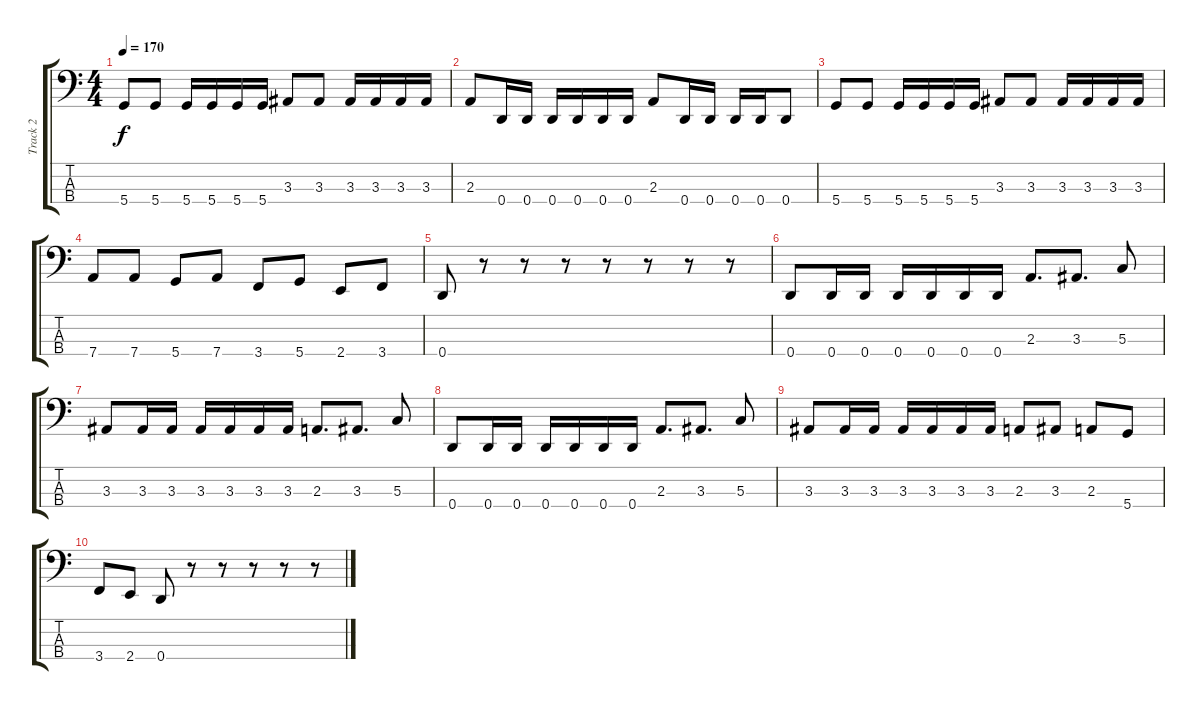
\track ("Track 2" "Track 2") {instrument electricbasspick}
\staff {score tabs}
\tuning (F2 C2 G1 D1) {hide}
\ts (4 4)
\tempo 170
\clef f4
\ks c
5.4.8{dy f} 5.4.8 5.4.16 5.4.16 5.4.16 5.4.16 3.3.8 3.3.8 3.3.16 3.3.16 3.3.16 3.3.16 |
2.3.8 0.4.16 0.4.16 0.4.16 0.4.16 0.4.16 0.4.16 2.3.8 0.4.16 0.4.16 0.4.16 0.4.16 0.4.8 |
5.4.8 5.4.8 5.4.16 5.4.16 5.4.16 5.4.16 3.3.8 3.3.8 3.3.16 3.3.16 3.3.16 3.3.16 |
7.4.8 7.4.8 5.4.8 7.4.8 3.4.8 5.4.8 2.4.8 3.4.8 |
0.4.8 r.8 r.8 r.8 r.8 r.8 r.8 r.8 |
0.4.8 0.4.16 0.4.16 0.4.16 0.4.16 0.4.16 0.4.16 2.3.8{d} 3.3.8{d} 5.3.8 |
3.3.8 3.3.16 3.3.16 3.3.16 3.3.16 3.3.16 3.3.16 2.3.8{d} 3.3.8{d} 5.3.8 |
0.4.8 0.4.16 0.4.16 0.4.16 0.4.16 0.4.16 0.4.16 2.3.8{d} 3.3.8{d} 5.3.8 |
3.3.8 3.3.16 3.3.16 3.3.16 3.3.16 3.3.16 3.3.16 2.3.8 3.3.8 2.3.8 5.4.8 |
3.4.8 2.4.8 0.4.8 r.8 r.8 r.8 r.8 r.8
